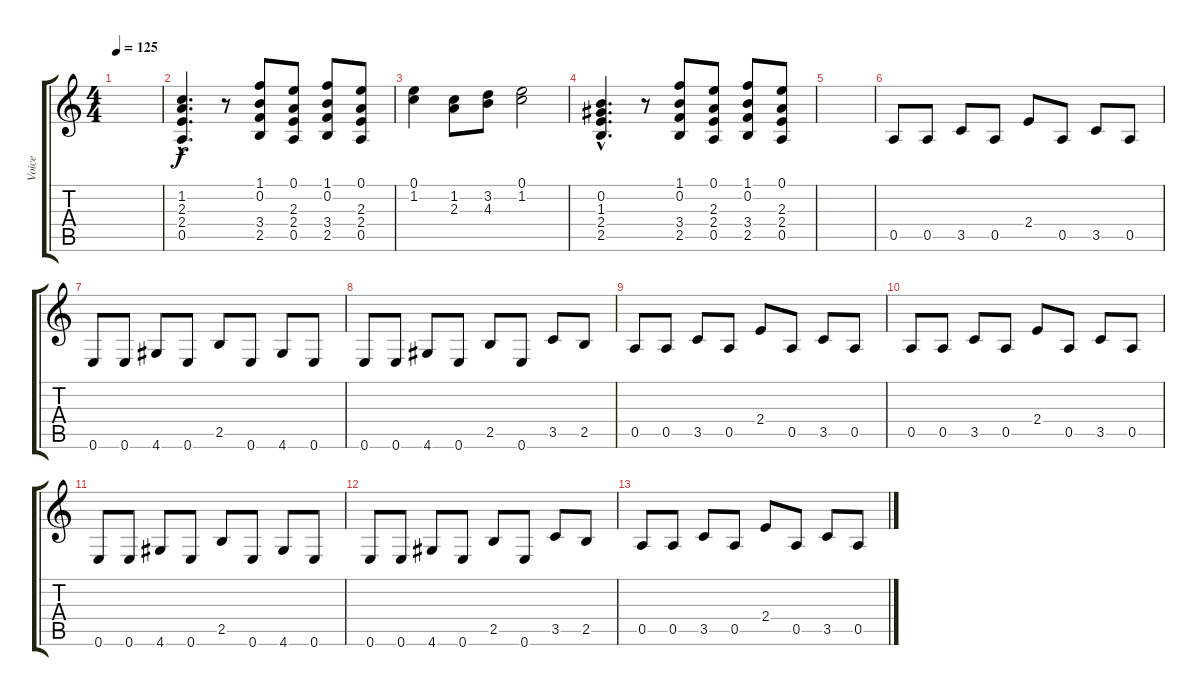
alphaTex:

\track ("Voice" "Voice") {instrument synthvoice}
\staff {score tabs}
\tuning (E5 B4 G4 D4 A3 E3) {hide}
\ts (4 4)
\tempo 125
\clef g2
\ks c
|
(1.2{hac} 2.3{hac} 2.4{hac} 0.5{hac}).4{d} r.8 (1.1 0.2 3.4 2.5).8 (0.1 2.3 2.4 0.5).8 (1.1 0.2 3.4 2.5).8 (0.1 2.3 2.4 0.5).8 |
(0.1 1.2).4{volume 16} (1.2 2.3).8 (3.2 4.3).8 (0.1 1.2).2 |
(0.2{hac} 1.3{hac} 2.4{hac} 2.5{hac}).4{d volume 14} r.8 (1.1 0.2 3.4 2.5).8 (0.1 2.3 2.4 0.5).8 (1.1 0.2 3.4 2.5).8 (0.1 2.3 2.4 0.5).8 |
|
0.5.8{volume 13 instrument altosax} 0.5.8 3.5.8 0.5.8 2.4.8 0.5.8 3.5.8 0.5.8 |
0.6.8 0.6.8 4.6.8 0.6.8 2.5.8 0.6.8 4.6.8 0.6.8 |
0.6.8 0.6.8 4.6.8 0.6.8 2.5.8 0.6.8 3.5.8 2.5.8 |
0.5.8 0.5.8 3.5.8 0.5.8 2.4.8 0.5.8 3.5.8 0.5.8 |
0.5.8 0.5.8 3.5.8 0.5.8 2.4.8 0.5.8 3.5.8 0.5.8 |
0.6.8 0.6.8 4.6.8 0.6.8 2.5.8 0.6.8 4.6.8 0.6.8 |
0.6.8 0.6.8 4.6.8 0.6.8 2.5.8 0.6.8 3.5.8 2.5.8 |
0.5.8 0.5.8 3.5.8 0.5.8 2.4.8 0.5.8 3.5.8 0.5.8
